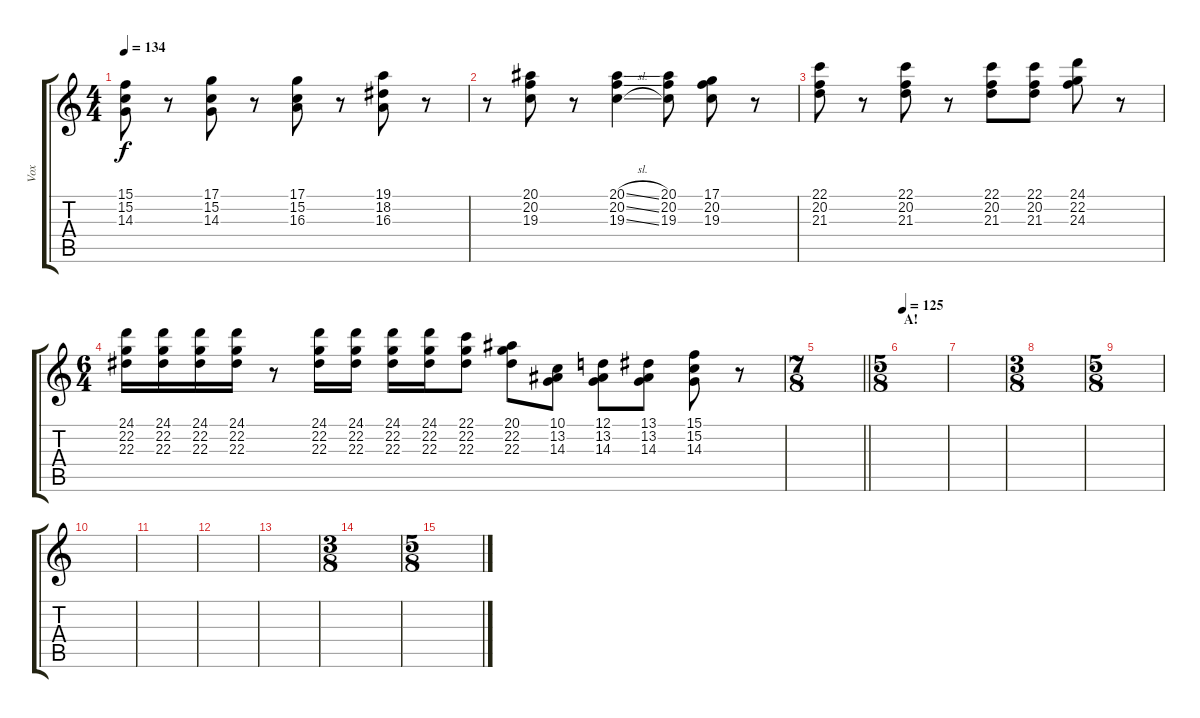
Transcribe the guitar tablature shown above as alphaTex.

\track ("Vox" "Vox") {instrument lead2sawtooth}
\staff {score tabs}
\tuning (D4 A3 F3 C3 G2 C2) {hide}
\ts (4 4)
\tempo 134
\clef g2
\ks c
(15.1 15.2 14.3).8{dy f} r.8 (17.1 15.2 14.3).8 r.8 (17.1 15.2 16.3).8 r.8 (19.1 18.2 16.3).8 r.8 |
r.8 (20.1 20.2 19.3).8 r.8 (20.1{sl} 20.2{sl} 19.3{sl}).4 (20.1 20.2 19.3).8 (17.1 20.2 19.3).8 r.8 |
(22.1 20.2 21.3).8 r.8 (22.1 20.2 21.3).8 r.8 (22.1 20.2 21.3).8 (22.1 20.2 21.3).8 (24.1 22.2 24.3).8 r.8 |
\ts (6 4)
(24.1 22.2 22.3).16 (24.1 22.2 22.3).16 (24.1 22.2 22.3).16 (24.1 22.2 22.3).16 r.8 (24.1 22.2 22.3).16 (24.1 22.2 22.3).16 (24.1 22.2 22.3).16 (24.1 22.2 22.3).16 (22.1 22.2 22.3).8 (20.1 22.2 22.3).8 (10.1 13.2 14.3).8 (12.1 13.2 14.3).8 (13.1 13.2 14.3).8 (15.1 15.2 14.3).8 r.8 |
\ts (7 8)
\barLineRight lightlight
|
\ts (5 8)
\section ("" "A!")
\tempo 125
|
|
\ts (3 8)
|
\ts (5 8)
|
|
|
|
|
\ts (3 8)
|
\ts (5 8)
